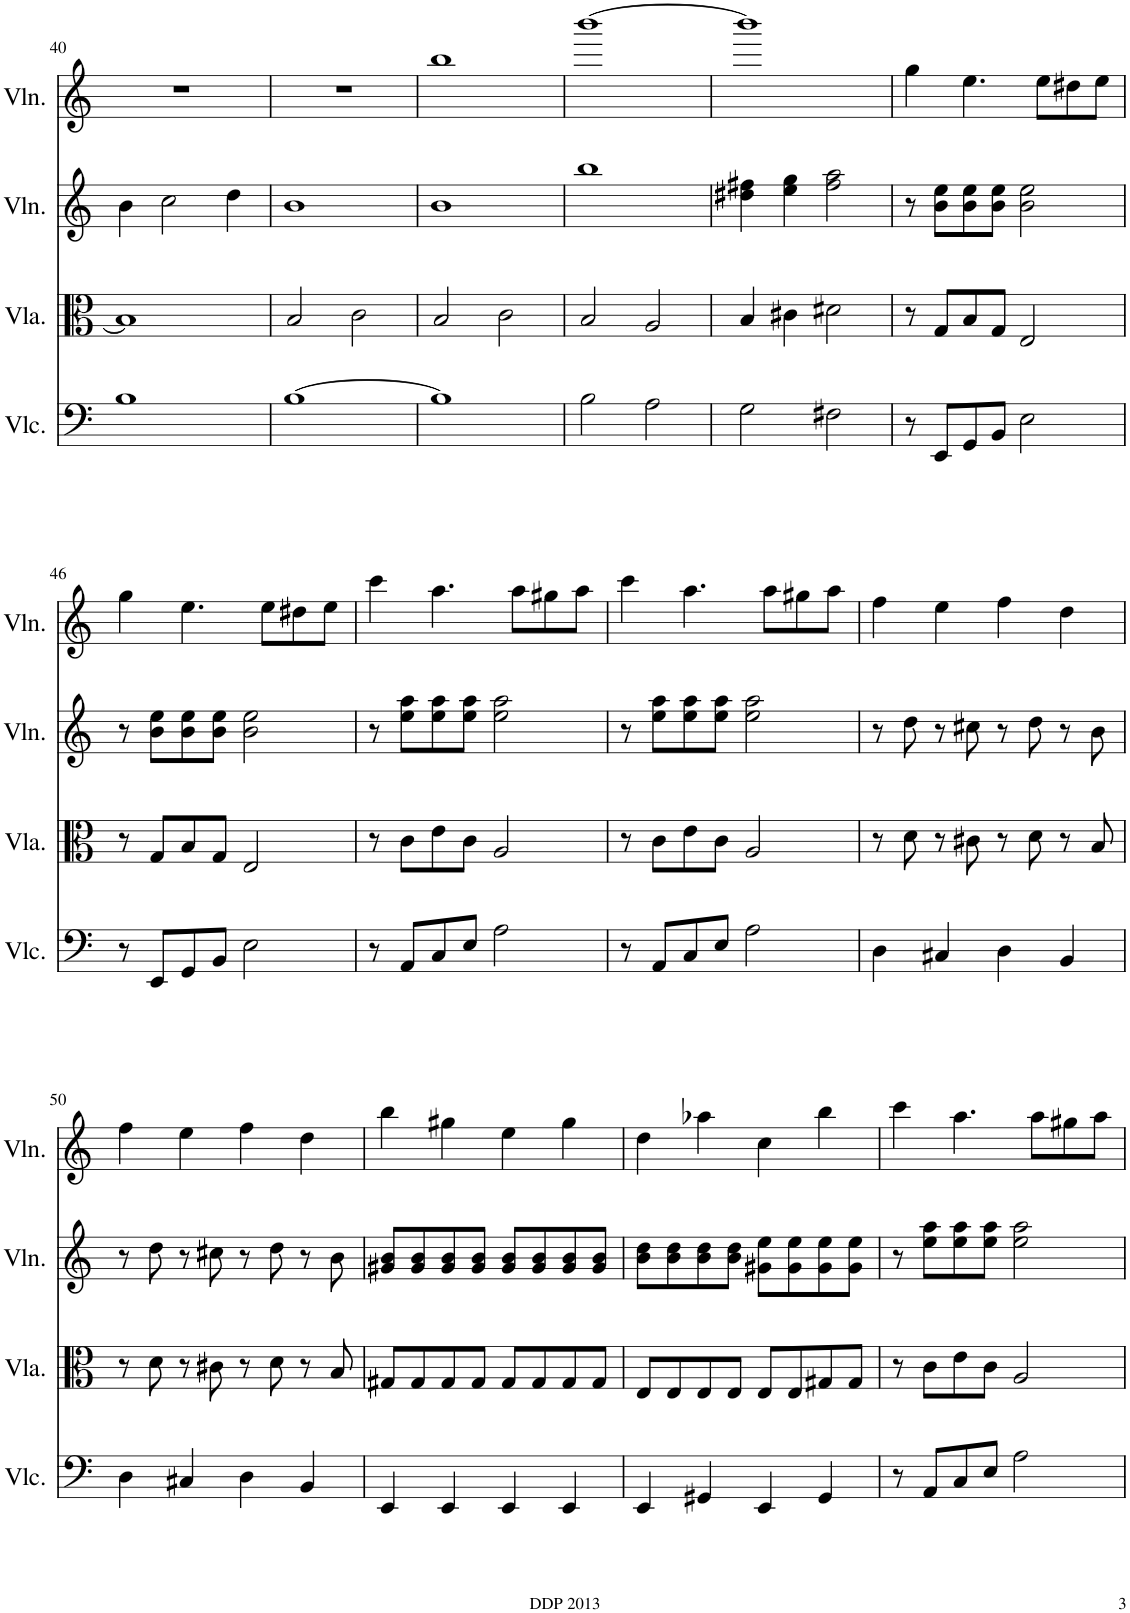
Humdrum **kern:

**kern	**kern	**kern	**kern
*part4	*part3	*part2	*part1
*staff4	*staff3	*staff2	*staff1
*I"Violoncello	*I"Viola	*I"Violin	*I"Violin
*I'Vlc.	*I'Vla.	*I'Vln.	*I'Vln.
!!LO:PB:g=z
*clefF4	*clefC3	*clefG2	*clefG2
*k[]	*k[]	*k[]	*k[]
*M4/4	*M4/4	*M4/4	*M4/4
=40	=40	=40	=40
1B	1B]	4b\	1r
.	.	2cc\	.
.	.	4dd\	.
=41	=41	=41	=41
[1B	2B/	1b	1r
.	2c\	.	.
=42	=42	=42	=42
1B]	2B/	1b	1bb
.	2c\	.	.
=43	=43	=43	=43
2B\	2B/	1bb	[1bbb
2A\	2A/	.	.
=44	=44	=44	=44
2G\	4B/	4dd#X\ 4ff#X\	1bbb]
.	4c#X\	4ee\ 4gg\	.
2F#X\	2d#X\	2ff#\ 2aa\	.
=45	=45	=45	=45
8r	8r	8r	4gg\
8EE/L	8G/L	8b\ 8ee\L	.
8GG/	8B/	8b\ 8ee\	4.ee\
8BB/J	8G/J	8b\ 8ee\J	.
2E\	2E/	2b\ 2ee\	.
.	.	.	8ee\L
.	.	.	8dd#X\
.	.	.	8ee\J
!!LO:LB:g=z
=46	=46	=46	=46
8r	8r	8r	4gg\
8EE/L	8G/L	8b\ 8ee\L	.
8GG/	8B/	8b\ 8ee\	4.ee\
8BB/J	8G/J	8b\ 8ee\J	.
2E\	2E/	2b\ 2ee\	.
.	.	.	8ee\L
.	.	.	8dd#X\
.	.	.	8ee\J
=47	=47	=47	=47
8r	8r	8r	4ccc\
8AA/L	8c\L	8ee\ 8aa\L	.
8C/	8e\	8ee\ 8aa\	4.aa\
8E/J	8c\J	8ee\ 8aa\J	.
2A\	2A/	2ee\ 2aa\	.
.	.	.	8aa\L
.	.	.	8gg#X\
.	.	.	8aa\J
=48	=48	=48	=48
8r	8r	8r	4ccc\
8AA/L	8c\L	8ee\ 8aa\L	.
8C/	8e\	8ee\ 8aa\	4.aa\
8E/J	8c\J	8ee\ 8aa\J	.
2A\	2A/	2ee\ 2aa\	.
.	.	.	8aa\L
.	.	.	8gg#X\
.	.	.	8aa\J
=49	=49	=49	=49
4D\	8r	8r	4ff\
.	8d\	8dd\	.
4C#X/	8r	8r	4ee\
.	8c#X\	8cc#X\	.
4D\	8r	8r	4ff\
.	8d\	8dd\	.
4BB/	8r	8r	4dd\
.	8B/	8b\	.
!!LO:LB:g=z
=50	=50	=50	=50
4D\	8r	8r	4ff\
.	8d\	8dd\	.
4C#X/	8r	8r	4ee\
.	8c#X\	8cc#X\	.
4D\	8r	8r	4ff\
.	8d\	8dd\	.
4BB/	8r	8r	4dd\
.	8B/	8b\	.
=51	=51	=51	=51
4EE/	8G#X/L	8g#X/ 8b/L	4bb\
.	8G#/	8g#/ 8b/	.
4EE/	8G#/	8g#/ 8b/	4gg#X\
.	8G#/J	8g#/ 8b/J	.
4EE/	8G#/L	8g#/ 8b/L	4ee\
.	8G#/	8g#/ 8b/	.
4EE/	8G#/	8g#/ 8b/	4gg#\
.	8G#/J	8g#/ 8b/J	.
=52	=52	=52	=52
4EE/	8E/L	8b\ 8dd\L	4dd\
.	8E/	8b\ 8dd\	.
4GG#X/	8E/	8b\ 8dd\	4aa-X\
.	8E/J	8b\ 8dd\J	.
4EE/	8E/L	8g#X\ 8ee\L	4cc\
.	8E/	8g#\ 8ee\	.
4GG#/	8G#X/	8g#\ 8ee\	4bb\
.	8G#/J	8g#\ 8ee\J	.
=53	=53	=53	=53
8r	8r	8r	4ccc\
8AA/L	8c\L	8ee\ 8aa\L	.
8C/	8e\	8ee\ 8aa\	4.aa\
8E/J	8c\J	8ee\ 8aa\J	.
2A\	2A/	2ee\ 2aa\	.
.	.	.	8aa\L
.	.	.	8gg#X\
.	.	.	8aa\J
=	=	=	=
*-	*-	*-	*-
